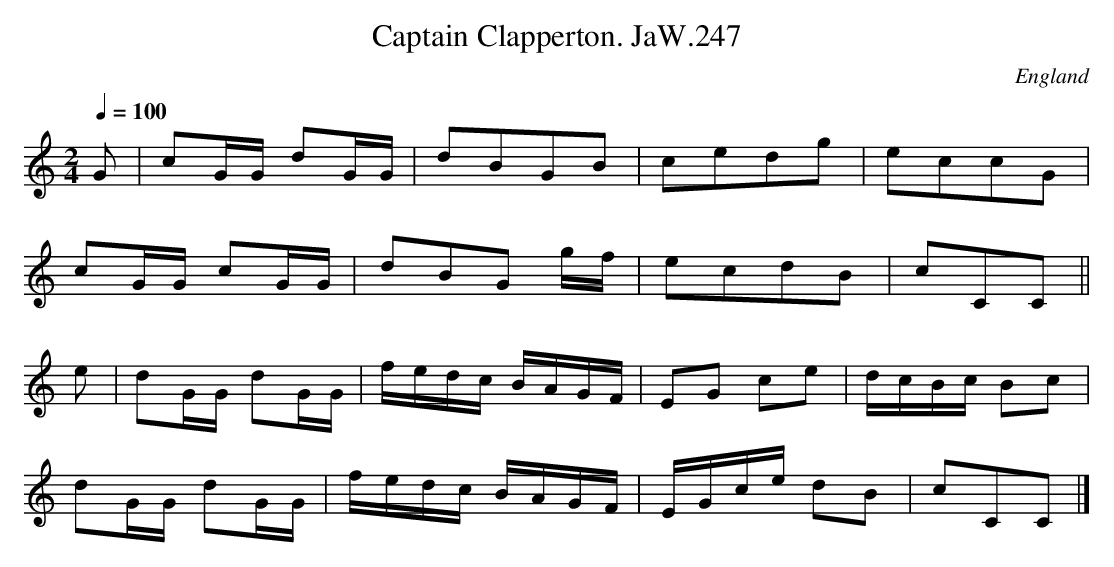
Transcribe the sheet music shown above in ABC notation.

X:1
T:Captain Clapperton. JaW.247
L:1/8
M:2/4
O:England
Q:1/4=100
K:C
G|cG/G/ dG/G/|dBGB|cedg|eccG|!
cG/G/ cG/G/|dBG g/f/|ecdB|cCC||!
e|dG/G/ dG/G/|f/e/d/c/ B/A/G/F/|EG ce|d/c/B/c/ Bc|!
dG/G/ dG/G/|f/e/d/c/ B/A/G/F/|E/G/c/e/ dB|cCC|]
